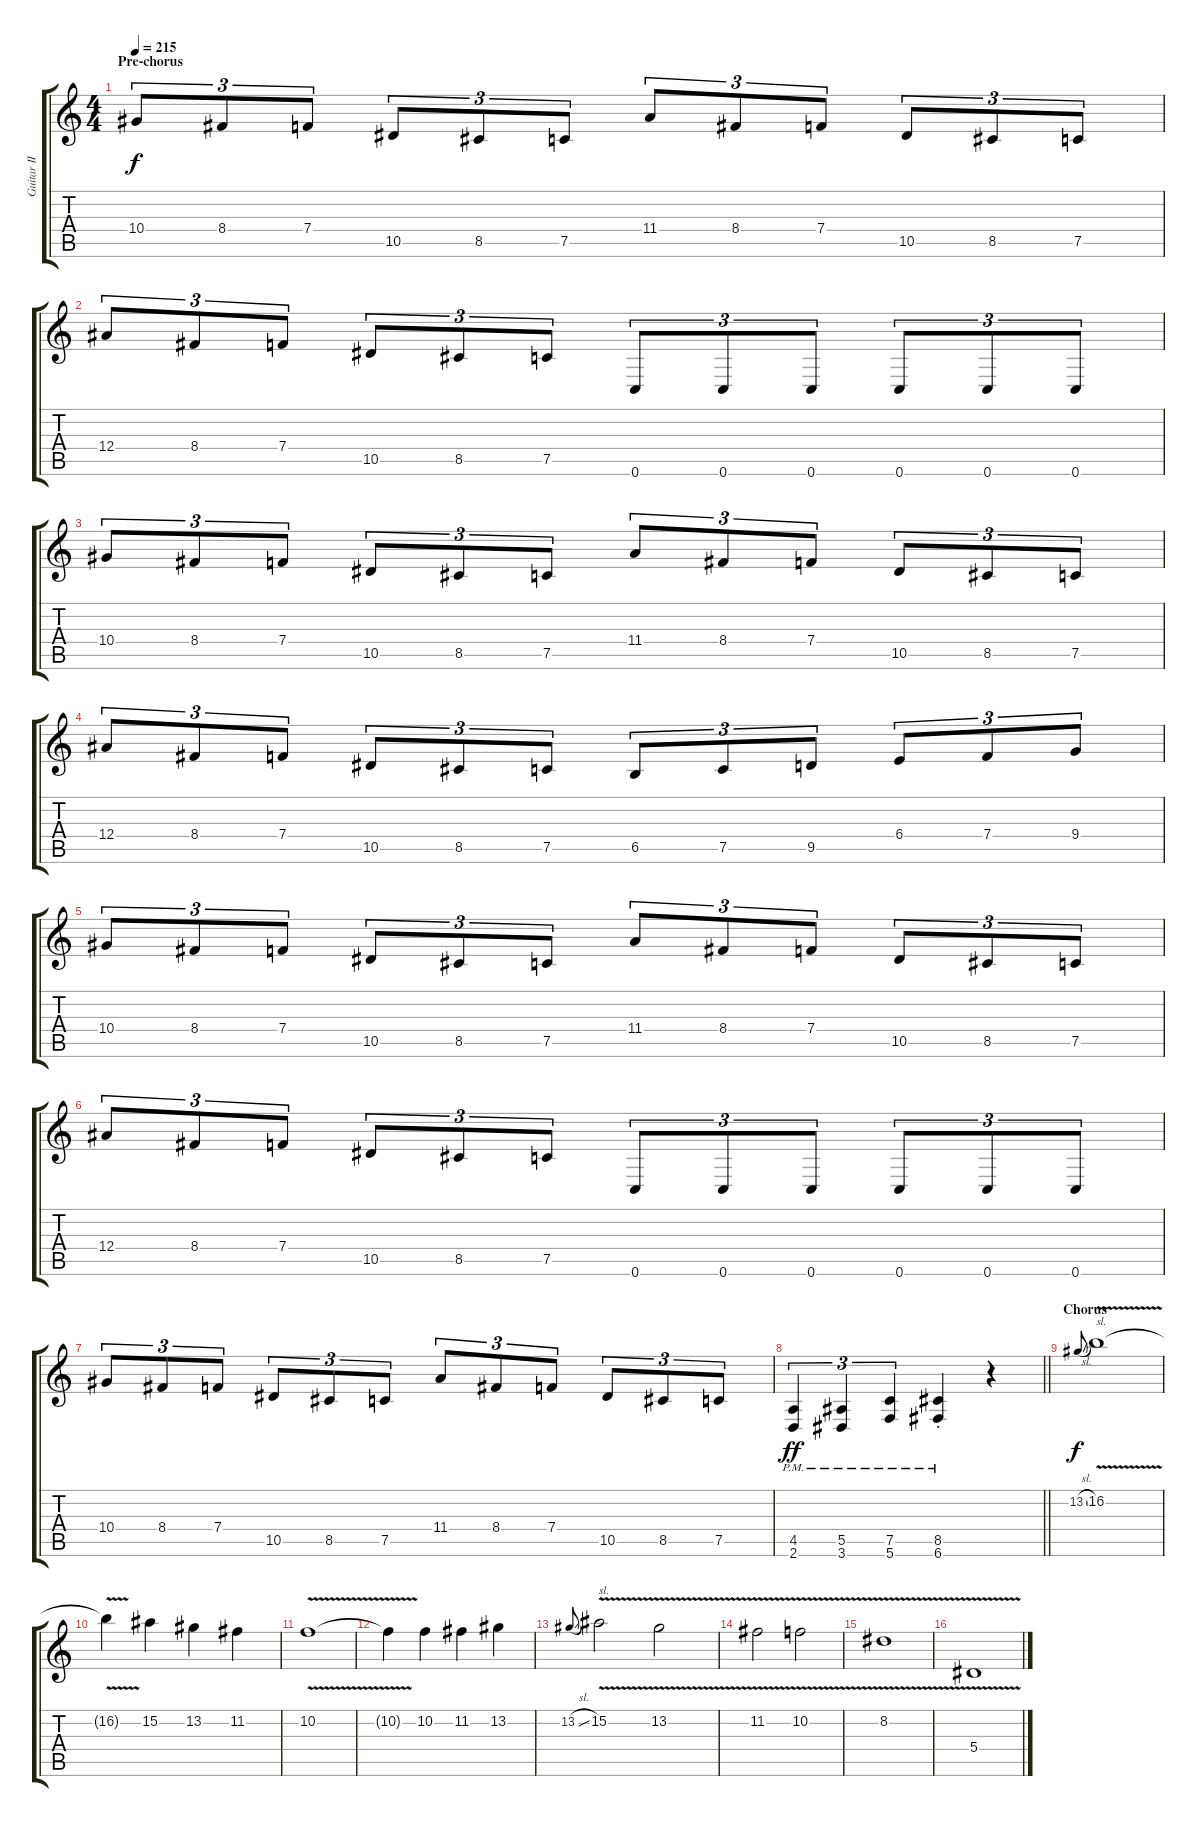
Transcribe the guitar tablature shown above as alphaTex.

\track ("Guitar II" "Guitar II") {instrument overdrivenguitar}
\staff {score tabs}
\tuning (C4 G3 Eb3 Bb2 F2 C2) {hide}
\ts (4 4)
\section ("" "Pre-chorus")
\tempo 215
\clef g2
\ks c
10.4.8{tu (3 2) dy f} 8.4.8{tu (3 2)} 7.4.8{tu (3 2)} 10.5.8{tu (3 2)} 8.5.8{tu (3 2)} 7.5.8{tu (3 2)} 11.4.8{tu (3 2)} 8.4.8{tu (3 2)} 7.4.8{tu (3 2)} 10.5.8{tu (3 2)} 8.5.8{tu (3 2)} 7.5.8{tu (3 2)} |
12.4.8{tu (3 2)} 8.4.8{tu (3 2)} 7.4.8{tu (3 2)} 10.5.8{tu (3 2)} 8.5.8{tu (3 2)} 7.5.8{tu (3 2)} 0.6.8{tu (3 2)} 0.6.8{tu (3 2)} 0.6.8{tu (3 2)} 0.6.8{tu (3 2)} 0.6.8{tu (3 2)} 0.6.8{tu (3 2)} |
10.4.8{tu (3 2)} 8.4.8{tu (3 2)} 7.4.8{tu (3 2)} 10.5.8{tu (3 2)} 8.5.8{tu (3 2)} 7.5.8{tu (3 2)} 11.4.8{tu (3 2)} 8.4.8{tu (3 2)} 7.4.8{tu (3 2)} 10.5.8{tu (3 2)} 8.5.8{tu (3 2)} 7.5.8{tu (3 2)} |
12.4.8{tu (3 2)} 8.4.8{tu (3 2)} 7.4.8{tu (3 2)} 10.5.8{tu (3 2)} 8.5.8{tu (3 2)} 7.5.8{tu (3 2)} 6.5.8{tu (3 2)} 7.5.8{tu (3 2)} 9.5.8{tu (3 2)} 6.4.8{tu (3 2)} 7.4.8{tu (3 2)} 9.4.8{tu (3 2)} |
10.4.8{tu (3 2)} 8.4.8{tu (3 2)} 7.4.8{tu (3 2)} 10.5.8{tu (3 2)} 8.5.8{tu (3 2)} 7.5.8{tu (3 2)} 11.4.8{tu (3 2)} 8.4.8{tu (3 2)} 7.4.8{tu (3 2)} 10.5.8{tu (3 2)} 8.5.8{tu (3 2)} 7.5.8{tu (3 2)} |
12.4.8{tu (3 2)} 8.4.8{tu (3 2)} 7.4.8{tu (3 2)} 10.5.8{tu (3 2)} 8.5.8{tu (3 2)} 7.5.8{tu (3 2)} 0.6.8{tu (3 2)} 0.6.8{tu (3 2)} 0.6.8{tu (3 2)} 0.6.8{tu (3 2)} 0.6.8{tu (3 2)} 0.6.8{tu (3 2)} |
10.4.8{tu (3 2)} 8.4.8{tu (3 2)} 7.4.8{tu (3 2)} 10.5.8{tu (3 2)} 8.5.8{tu (3 2)} 7.5.8{tu (3 2)} 11.4.8{tu (3 2)} 8.4.8{tu (3 2)} 7.4.8{tu (3 2)} 10.5.8{tu (3 2)} 8.5.8{tu (3 2)} 7.5.8{tu (3 2)} |
\barLineRight lightlight
(4.5{pm} 2.6{pm}).4{tu (3 2) dy ff} (5.5{pm} 3.6{pm}).4{tu (3 2)} (7.5{pm} 5.6{pm}).4{tu (3 2)} (8.5{pm st} 6.6{pm st}).4 r.4 |
\section ("" "Chorus")
13.2{sl}.8{gr onbeat dy f} 16.2{v}.1{txt "sl." volume 12 balance 12} |
16.2{t}.4 15.2.4 13.2.4 11.2.4 |
10.2{v}.1 |
10.2{t}.4 10.2.4 11.2.4 13.2.4 |
13.2{sl}.8{gr onbeat} 15.2{v}.2{txt "sl."} 13.2{v}.2 |
11.2{v}.2 10.2{v}.2 |
8.2{v}.1 |
5.4{v}.1
